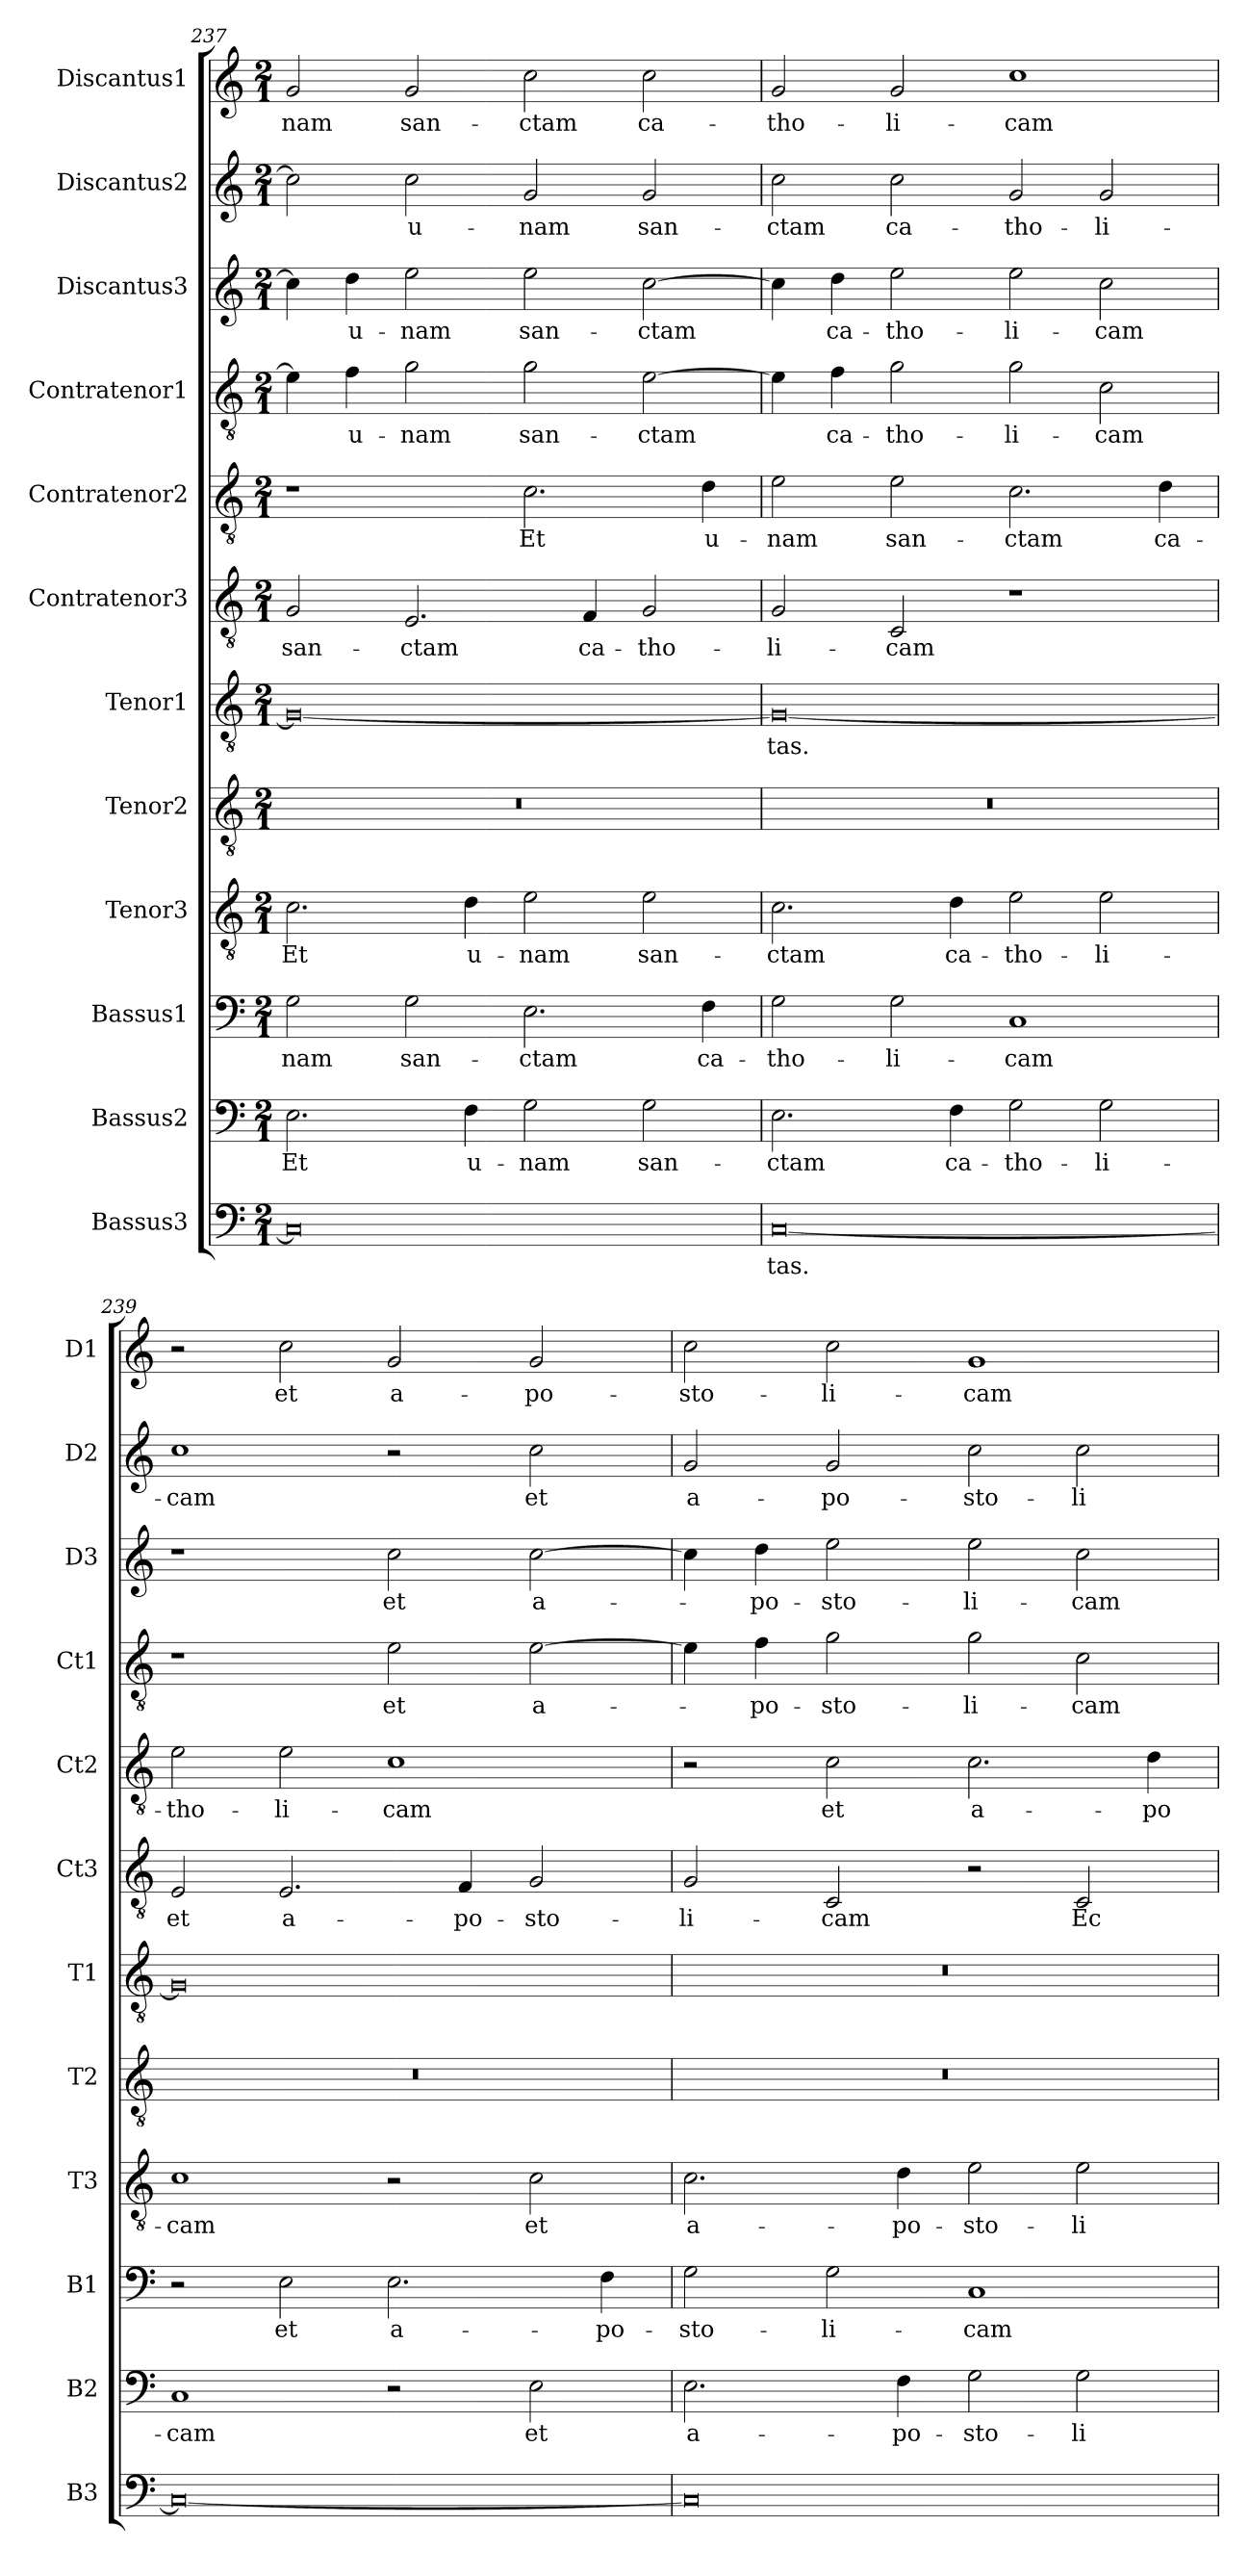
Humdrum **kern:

**kern	**text	**kern	**text	**kern	**text	**kern	**text	**kern	**kern	**text	**kern	**text	**kern	**text	**kern	**text	**kern	**text	**kern	**text	**kern	**text
*part12	*part12	*part11	*part11	*part10	*part10	*part9	*part9	*part8	*part7	*part7	*part6	*part6	*part5	*part5	*part4	*part4	*part3	*part3	*part2	*part2	*part1	*part1
*staff12	*staff12	*staff11	*staff11	*staff10	*staff10	*staff9	*staff9	*staff8	*staff7	*staff7	*staff6	*staff6	*staff5	*staff5	*staff4	*staff4	*staff3	*staff3	*staff2	*staff2	*staff1	*staff1
*I"Bassus3	*	*I"Bassus2	*	*I"Bassus1	*	*I"Tenor3	*	*I"Tenor2	*I"Tenor1	*	*I"Contratenor3	*	*I"Contratenor2	*	*I"Contratenor1	*	*I"Discantus3	*	*I"Discantus2	*	*I"Discantus1	*
*I'B3	*	*I'B2	*	*I'B1	*	*I'T3	*	*I'T2	*I'T1	*	*I'Ct3	*	*I'Ct2	*	*I'Ct1	*	*I'D3	*	*I'D2	*	*I'D1	*
*clefF4	*	*clefF4	*	*clefF4	*	*clefGv2	*	*clefGv2	*clefGv2	*	*clefGv2	*	*clefGv2	*	*clefGv2	*	*clefG2	*	*clefG2	*	*clefG2	*
*k[]	*	*k[]	*	*k[]	*	*k[]	*	*k[]	*k[]	*	*k[]	*	*k[]	*	*k[]	*	*k[]	*	*k[]	*	*k[]	*
*M2/1	*	*M2/1	*	*M2/1	*	*M2/1	*	*M2/1	*M2/1	*	*M2/1	*	*M2/1	*	*M2/1	*	*M2/1	*	*M2/1	*	*M2/1	*
=237	=237	=237	=237	=237	=237	=237	=237	=237	=237	=237	=237	=237	=237	=237	=237	=237	=237	=237	=237	=237	=237	=237
0C/]	.	2.E\	Et	2G\	-nam	2.c\	Et	0r	0G/_	.	2G/	san-	1r	.	4e\]	.	4cc\]	.	2cc\]	.	2g/	-nam
.	.	.	.	.	.	.	.	.	.	.	.	.	.	.	4f\	u-	4dd\	u-	.	.	.	.
.	.	.	.	2G\	san-	.	.	.	.	.	2.E/	-ctam	.	.	2g\	-nam	2ee\	-nam	2cc\	u-	2g/	san-
.	.	4F\	u-	.	.	4d\	u-	.	.	.	.	.	.	.	.	.	.	.	.	.	.	.
.	.	2G\	-nam	2.E\	-ctam	2e\	-nam	.	.	.	.	.	2.c\	Et	2g\	san-	2ee\	san-	2g/	-nam	2cc\	-ctam
.	.	.	.	.	.	.	.	.	.	.	4F/	ca-	.	.	.	.	.	.	.	.	.	.
.	.	2G\	san-	.	.	2e\	san-	.	.	.	2G/	-tho-	.	.	[2e\	-ctam	[2cc\	-ctam	2g/	san-	2cc\	ca-
.	.	.	.	4F\	ca-	.	.	.	.	.	.	.	4d\	u-	.	.	.	.	.	.	.	.
=238	=238	=238	=238	=238	=238	=238	=238	=238	=238	=238	=238	=238	=238	=238	=238	=238	=238	=238	=238	=238	=238	=238
[0C/	-tas.	2.E\	-ctam	2G\	-tho-	2.c\	-ctam	0r	0G/_	-tas.	2G/	-li-	2e\	-nam	4e\]	.	4cc\]	.	2cc\	-ctam	2g/	-tho-
.	.	.	.	.	.	.	.	.	.	.	.	.	.	.	4f\	ca-	4dd\	ca-	.	.	.	.
.	.	.	.	2G\	-li-	.	.	.	.	.	2C/	-cam	2e\	san-	2g\	-tho-	2ee\	-tho-	2cc\	ca-	2g/	-li-
.	.	4F\	ca-	.	.	4d\	ca-	.	.	.	.	.	.	.	.	.	.	.	.	.	.	.
.	.	2G\	-tho-	1C/	-cam	2e\	-tho-	.	.	.	1r	.	2.c\	-ctam	2g\	-li-	2ee\	-li-	2g/	-tho-	1cc\	-cam
.	.	2G\	-li-	.	.	2e\	-li-	.	.	.	.	.	.	.	2c\	-cam	2cc\	-cam	2g/	-li-	.	.
.	.	.	.	.	.	.	.	.	.	.	.	.	4d\	ca-	.	.	.	.	.	.	.	.
=239	=239	=239	=239	=239	=239	=239	=239	=239	=239	=239	=239	=239	=239	=239	=239	=239	=239	=239	=239	=239	=239	=239
0C/_	.	1C/	-cam	2r	.	1c\	-cam	0r	0G/]	.	2E/	et	2e\	-tho-	1r	.	1r	.	1cc\	-cam	2r	.
.	.	.	.	2E\	et	.	.	.	.	.	2.E/	a-	2e\	-li-	.	.	.	.	.	.	2cc\	et
.	.	2r	.	2.E\	a-	2r	.	.	.	.	.	.	1c\	-cam	2e\	et	2cc\	et	2r	.	2g/	a-
.	.	.	.	.	.	.	.	.	.	.	4F/	-po-	.	.	.	.	.	.	.	.	.	.
.	.	2E\	et	.	.	2c\	et	.	.	.	2G/	-sto-	.	.	[2e\	a-	[2cc\	a-	2cc\	et	2g/	-po-
.	.	.	.	4F\	-po-	.	.	.	.	.	.	.	.	.	.	.	.	.	.	.	.	.
=240	=240	=240	=240	=240	=240	=240	=240	=240	=240	=240	=240	=240	=240	=240	=240	=240	=240	=240	=240	=240	=240	=240
0C/]	.	2.E\	a-	2G\	-sto-	2.c\	a-	0r	0r	.	2G/	-li-	2r	.	4e\]	.	4cc\]	.	2g/	a-	2cc\	-sto-
.	.	.	.	.	.	.	.	.	.	.	.	.	.	.	4f\	-po-	4dd\	-po-	.	.	.	.
.	.	.	.	2G\	-li-	.	.	.	.	.	2C/	-cam	2c\	et	2g\	-sto-	2ee\	-sto-	2g/	-po-	2cc\	-li-
.	.	4F\	-po-	.	.	4d\	-po-	.	.	.	.	.	.	.	.	.	.	.	.	.	.	.
.	.	2G\	-sto-	1C/	-cam	2e\	-sto-	.	.	.	2r	.	2.c\	a-	2g\	-li-	2ee\	-li-	2cc\	-sto-	1g/	-cam
.	.	2G\	-li-	.	.	2e\	-li-	.	.	.	2C/	Ec-	.	.	2c\	-cam	2cc\	-cam	2cc\	-li-	.	.
.	.	.	.	.	.	.	.	.	.	.	.	.	4d\	-po-	.	.	.	.	.	.	.	.
=	=	=	=	=	=	=	=	=	=	=	=	=	=	=	=	=	=	=	=	=	=	=
*-	*-	*-	*-	*-	*-	*-	*-	*-	*-	*-	*-	*-	*-	*-	*-	*-	*-	*-	*-	*-	*-	*-
